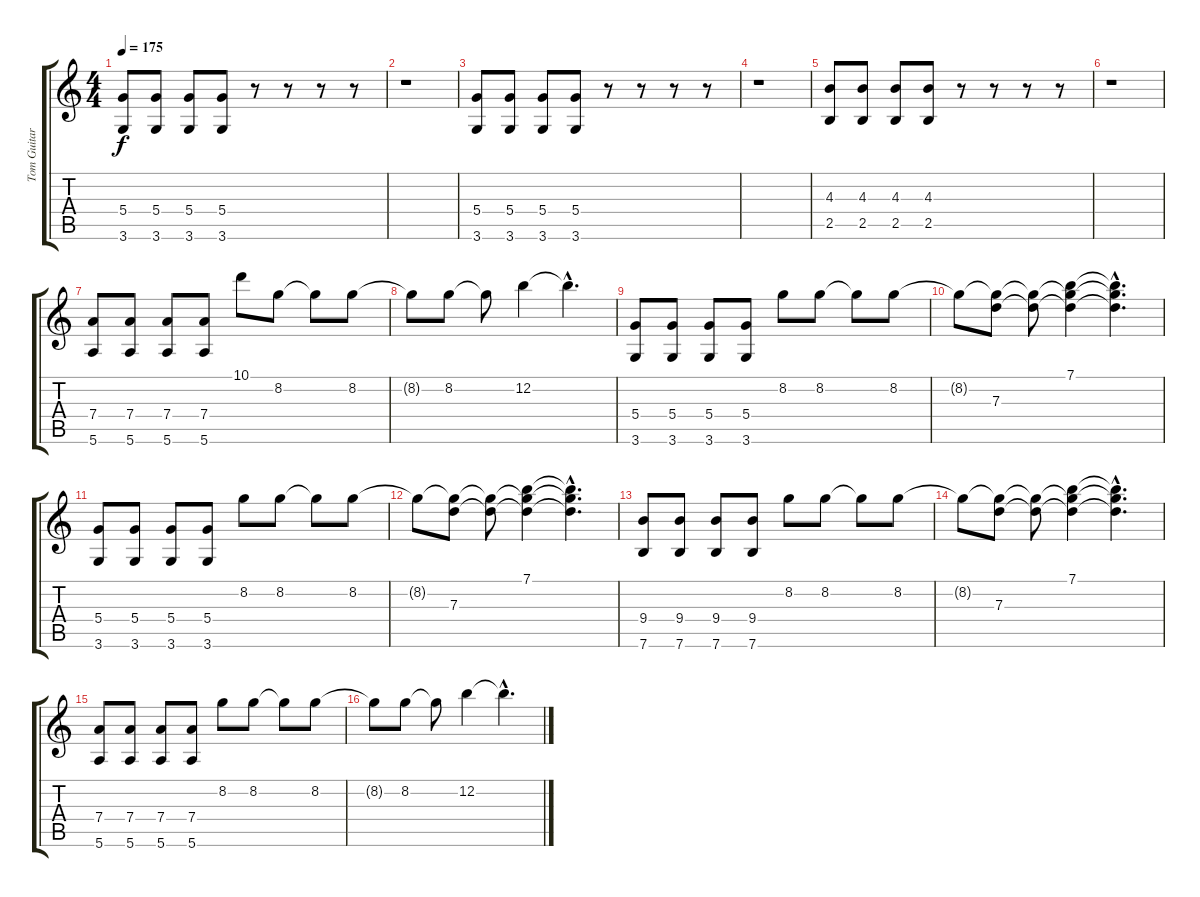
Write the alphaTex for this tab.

\track ("Tom Guitar 2" "Tom Guitar") {instrument distortionguitar}
\staff {score tabs}
\tuning (E4 B3 G3 D3 A2 E2) {hide}
\ts (4 4)
\tempo 175
\clef g2
\ks c
(5.4 3.6).8{dy f instrument distortionguitar} (5.4 3.6).8 (5.4 3.6).8 (5.4 3.6).8 r.8 r.8 r.8 r.8 |
r.1 |
(5.4 3.6).8 (5.4 3.6).8 (5.4 3.6).8 (5.4 3.6).8 r.8 r.8 r.8 r.8 |
r.1 |
(4.3 2.5).8 (4.3 2.5).8 (4.3 2.5).8 (4.3 2.5).8 r.8 r.8 r.8 r.8 |
r.1 |
(7.4 5.6).8 (7.4 5.6).8 (7.4 5.6).8 (7.4 5.6).8 10.1.8 8.2.8 8.2{t}.8 8.2.8 |
8.2{t}.8 8.2.8 8.2{t}.8 12.2.4 12.2{hac t}.4{d} |
(5.4 3.6).8 (5.4 3.6).8 (5.4 3.6).8 (5.4 3.6).8 8.2.8 8.2.8 8.2{t}.8 8.2.8 |
8.2{t}.8 (8.2{t} 7.3).8 (8.2{t} 7.3{t}).8 (7.1 8.2{t} 7.3{t}).4 (7.1{hac t} 8.2{hac t} 7.3{hac t}).4{d} |
(5.4 3.6).8 (5.4 3.6).8 (5.4 3.6).8 (5.4 3.6).8 8.2.8 8.2.8 8.2{t}.8 8.2.8 |
8.2{t}.8 (8.2{t} 7.3).8 (8.2{t} 7.3{t}).8 (7.1 8.2{t} 7.3{t}).4 (7.1{hac t} 8.2{hac t} 7.3{hac t}).4{d} |
(9.4 7.6).8 (9.4 7.6).8 (9.4 7.6).8 (9.4 7.6).8 8.2.8 8.2.8 8.2{t}.8 8.2.8 |
8.2{t}.8 (8.2{t} 7.3).8 (8.2{t} 7.3{t}).8 (7.1 8.2{t} 7.3{t}).4 (7.1{hac t} 8.2{hac t} 7.3{hac t}).4{d} |
(7.4 5.6).8 (7.4 5.6).8 (7.4 5.6).8 (7.4 5.6).8 8.2.8 8.2.8 8.2{t}.8 8.2.8 |
8.2{t}.8 8.2.8 8.2{t}.8 12.2.4 12.2{hac t}.4{d}
